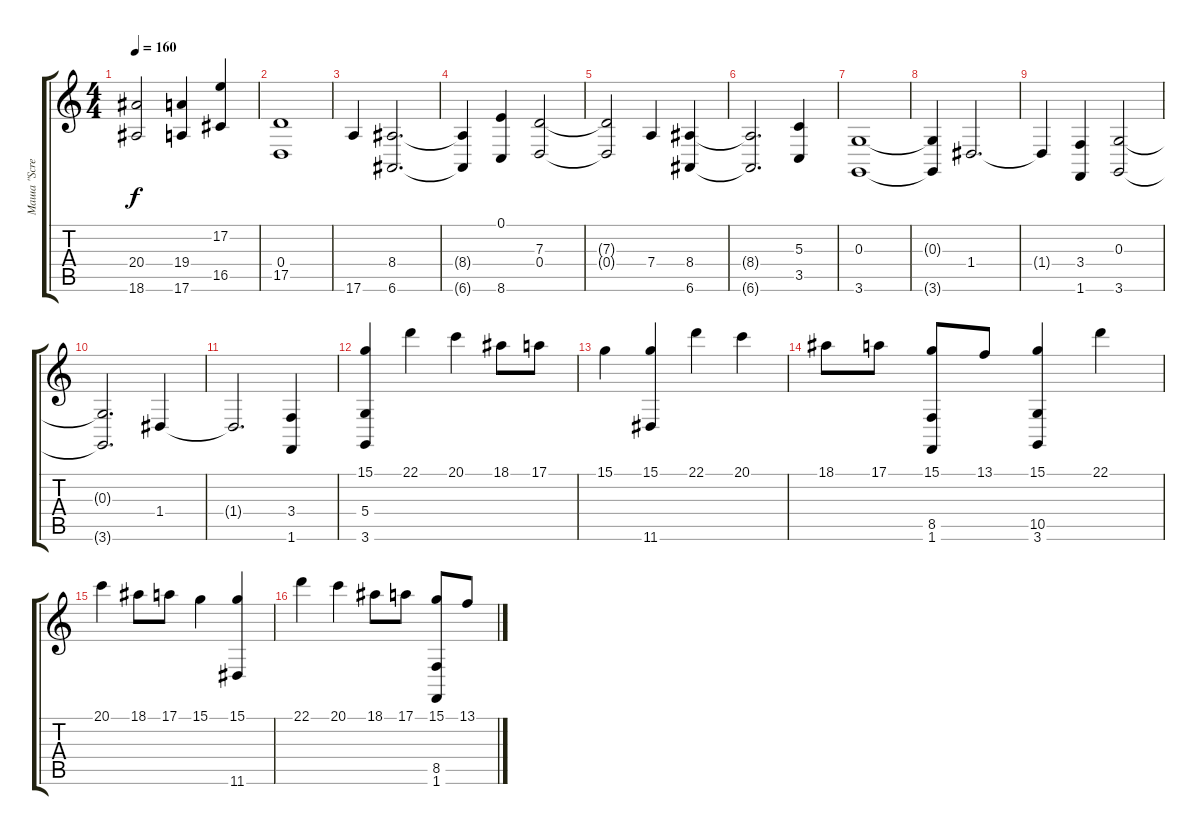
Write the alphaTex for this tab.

\track ("Маша \"Scream\"" "Маша \"Scre") {instrument stringensemble1}
\staff {score tabs}
\tuning (E4 B3 G3 D3 A2 E2) {hide}
\ts (4 4)
\tempo 160
\clef g2
\ks c
(20.4 18.6).2{dy f} (19.4 17.6).4 (17.2 16.5).4 |
(0.4 17.5).1 |
17.6.4 (8.4 6.6).2{d} |
(8.4{t} 6.6{t}).4 (0.1 8.6).4 (7.3 0.4).2 |
(7.3{t} 0.4{t}).2 7.4.4 (8.4 6.6).4 |
(8.4{t} 6.6{t}).2{d} (5.3 3.5).4 |
(0.3 3.6).1 |
(0.3{t} 3.6{t}).4 1.4.2{d} |
1.4{t}.4 (3.4 1.6).4 (0.3 3.6).2 |
(0.3{t} 3.6{t}).2{d} 1.4.4 |
1.4{t}.2{d} (3.4 1.6).4 |
(15.1 5.4 3.6).4 22.1.4 20.1.4 18.1.8 17.1.8 |
15.1.4 (15.1 11.6).4 22.1.4 20.1.4 |
18.1.8 17.1.8 (15.1 8.5 1.6).8 13.1.8 (15.1 10.5 3.6).4 22.1.4 |
20.1.4 18.1.8 17.1.8 15.1.4 (15.1 11.6).4 |
22.1.4 20.1.4 18.1.8 17.1.8 (15.1 8.5 1.6).8 13.1.8
